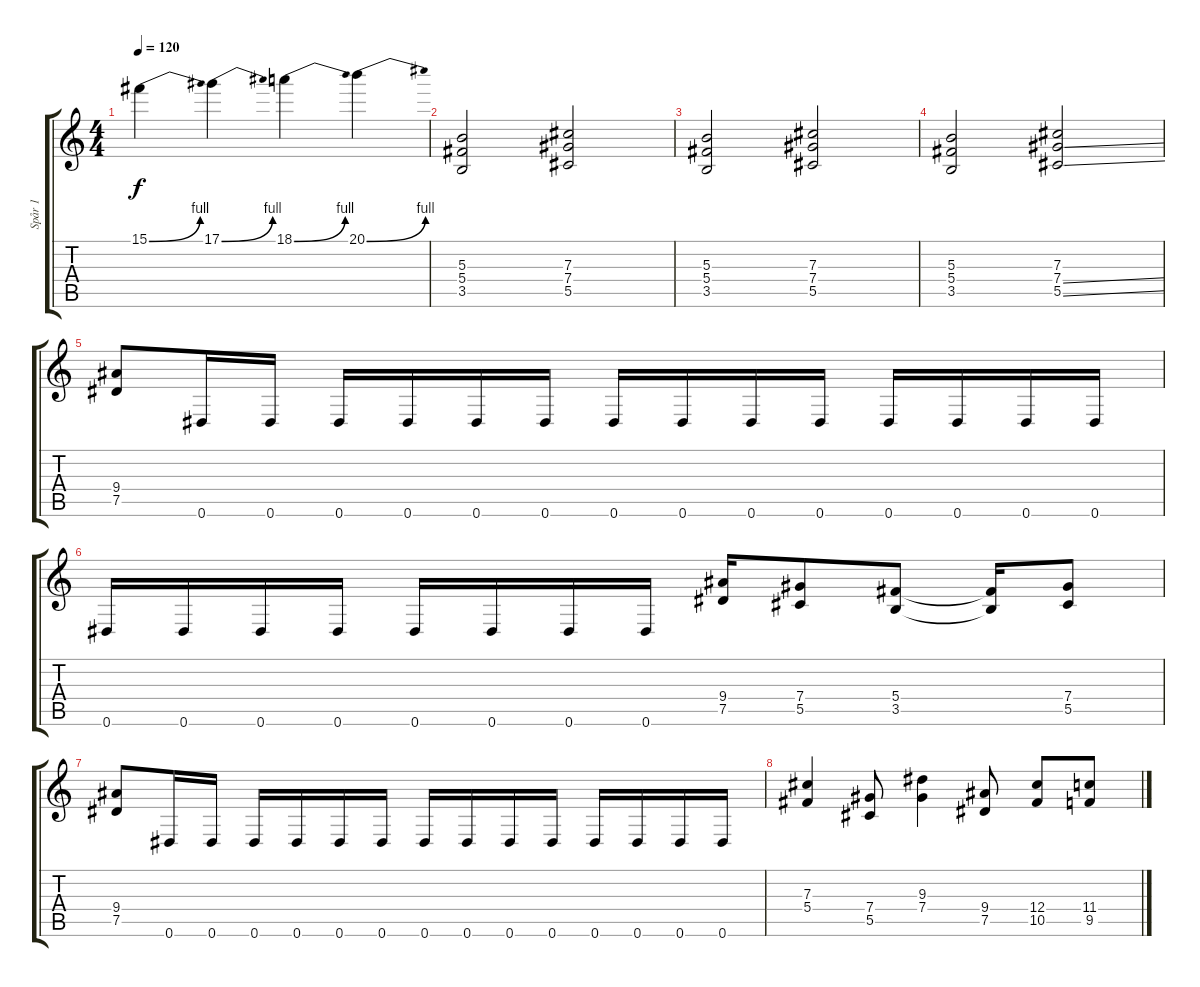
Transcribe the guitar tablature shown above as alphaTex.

\track ("Spår 1" "Spår 1") {instrument distortionguitar}
\staff {score tabs}
\tuning (Eb4 Bb3 Gb3 Db3 Ab2 Eb2) {hide}
\ts (4 4)
\tempo 120
\clef g2
\ks c
15.1{be (bend 0 0 60 4)}.4{dy f} 17.1{be (bend 0 0 60 4)}.4 18.1{be (bend 0 0 60 4)}.4 20.1{be (bend 0 0 60 4)}.4 |
(5.3 5.4 3.5).2 (7.3 7.4 5.5).2 |
(5.3 5.4 3.5).2 (7.3 7.4 5.5).2 |
(5.3 5.4 3.5).2 (7.3 7.4{ss} 5.5{ss}).2 |
(9.4 7.5).8 0.6.16 0.6.16 0.6.16 0.6.16 0.6.16 0.6.16 0.6.16 0.6.16 0.6.16 0.6.16 0.6.16 0.6.16 0.6.16 0.6.16 |
0.6.16 0.6.16 0.6.16 0.6.16 0.6.16 0.6.16 0.6.16 0.6.16 (9.4 7.5).16 (7.4 5.5).8 (5.4 3.5).8 (5.4{t} 3.5{t}).16 (7.4 5.5).8 |
(9.4 7.5).8 0.6.16 0.6.16 0.6.16 0.6.16 0.6.16 0.6.16 0.6.16 0.6.16 0.6.16 0.6.16 0.6.16 0.6.16 0.6.16 0.6.16 |
(7.3 5.4).4 (7.4 5.5).8 (9.3 7.4).4 (9.4 7.5).8 (12.4 10.5).8 (11.4 9.5).8
